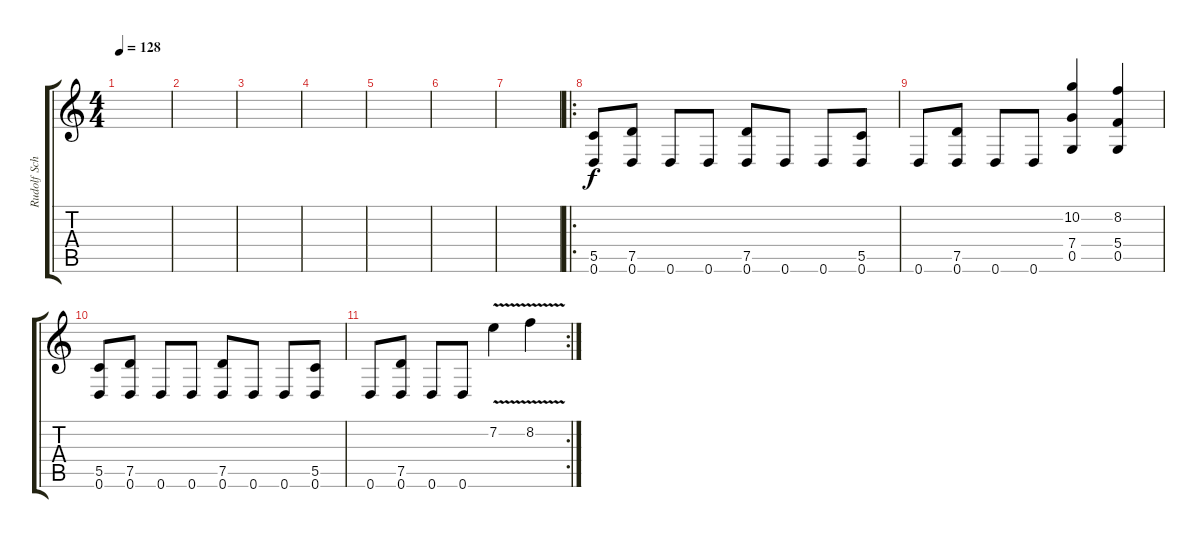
\track ("Rudolf Schenker" "Rudolf Sch") {instrument distortionguitar}
\staff {score tabs}
\tuning (D4 A3 F3 C3 G2 D2) {hide}
\ts (4 4)
\tempo 128
\clef g2
\ks c
|
|
|
|
|
|
|
\ro
(5.5 0.6).8{instrument distortionguitar} (7.5 0.6).8 0.6.8 0.6.8 (7.5 0.6).8 0.6.8 0.6.8 (5.5 0.6).8 |
0.6.8 (7.5 0.6).8 0.6.8 0.6.8 (10.2 7.4 0.5).4 (8.2 5.4 0.5).4 |
(5.5 0.6).8 (7.5 0.6).8 0.6.8 0.6.8 (7.5 0.6).8 0.6.8 0.6.8 (5.5 0.6).8 |
\rc 2
0.6.8 (7.5 0.6).8 0.6.8 0.6.8 7.2{v}.4 8.2{v}.4
